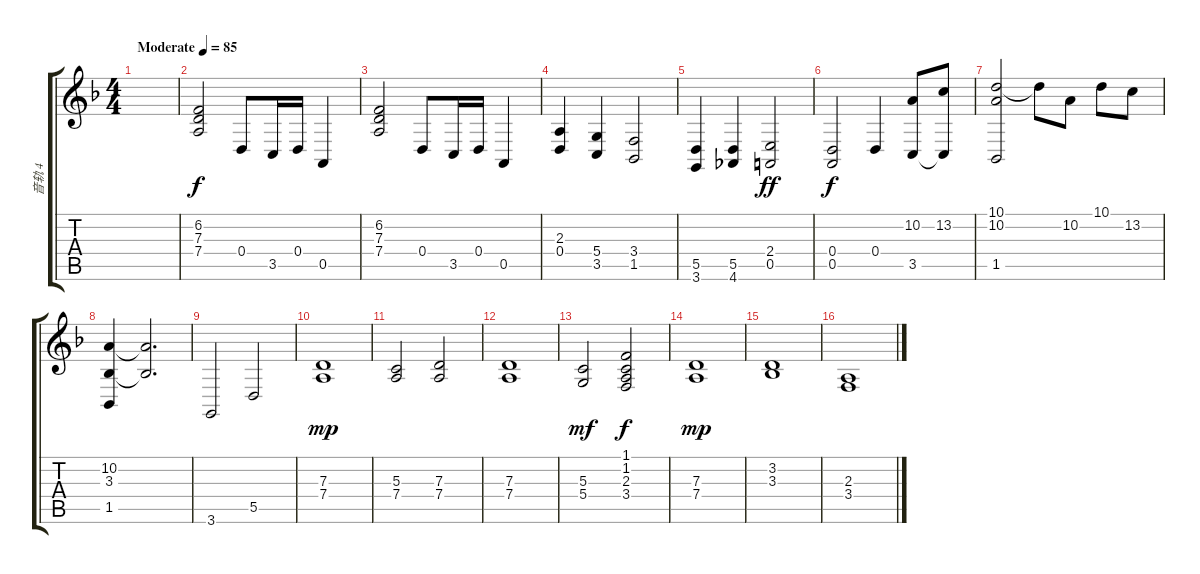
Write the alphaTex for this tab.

\track ("音轨 4" "音轨 4") {instrument frenchhorn}
\staff {score tabs}
\tuning (E4 B3 G3 D3 A2 E2) {hide}
\ts (4 4)
\tempo (85 "Moderate")
\clef g2
\ks f
|
(6.2 7.3 7.4).2 0.4.8 3.5.16 0.4.16 0.5.4 |
(6.2 7.3 7.4).2 0.4.8 3.5.16 0.4.16 0.5.4 |
(2.3 0.4).4 (5.4 3.5).4 (3.4 1.5).2 |
(5.5 3.6).4 (5.5 4.6).4 (2.4 0.5).2{dy ff} |
(0.4 0.5).2{dy f} 0.4.4 (10.2 3.5).8 (13.2 3.5{t}).8 |
(10.1 10.2 1.5).2 10.1{t}.8 10.2.8 10.1.8 13.2.8 |
(10.2 3.3 1.5).4 (10.2{t} 3.3{t}).2{d} |
3.6.2 5.5.2 |
(7.3 7.4).1{dy mp instrument stringensemble2} |
(5.3 7.4).2 (7.3 7.4).2 |
(7.3 7.4).1 |
(5.3 5.4).2{dy mf} (1.1 1.2 2.3 3.4).2{dy f} |
(7.3 7.4).1{dy mp} |
(3.2 3.3).1 |
(2.3 3.4).1
